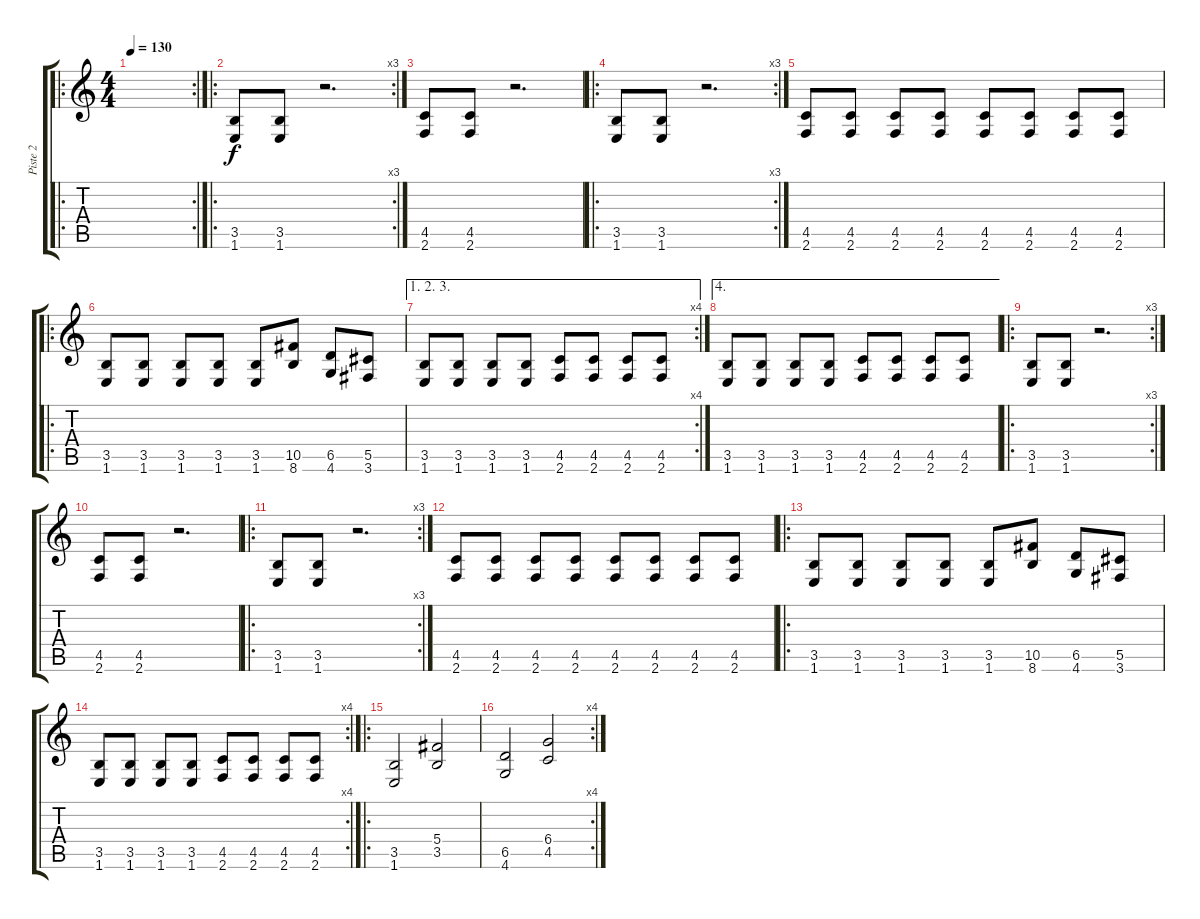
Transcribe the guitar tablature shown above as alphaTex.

\track ("Piste 2" "Piste 2") {instrument distortionguitar}
\staff {score tabs}
\tuning (Eb4 Bb3 Gb3 Db3 Ab2 Eb2) {hide}
\ro
\rc 2
\ts (4 4)
\tempo 130
\clef g2
\ks c
|
\ro
\rc 3
(3.5 1.6).8 (3.5 1.6).8 r.2{d} |
(4.5 2.6).8 (4.5 2.6).8 r.2{d} |
\ro
\rc 3
(3.5 1.6).8 (3.5 1.6).8 r.2{d} |
(4.5 2.6).8 (4.5 2.6).8 (4.5 2.6).8 (4.5 2.6).8 (4.5 2.6).8 (4.5 2.6).8 (4.5 2.6).8 (4.5 2.6).8 |
\ro
(3.5 1.6).8 (3.5 1.6).8 (3.5 1.6).8 (3.5 1.6).8 (3.5 1.6).8 (10.5 8.6).8 (6.5 4.6).8 (5.5 3.6).8 |
\ae (1 2 3)
\rc 4
(3.5 1.6).8 (3.5 1.6).8 (3.5 1.6).8 (3.5 1.6).8 (4.5 2.6).8 (4.5 2.6).8 (4.5 2.6).8 (4.5 2.6).8 |
\ae 4
(3.5 1.6).8 (3.5 1.6).8 (3.5 1.6).8 (3.5 1.6).8 (4.5 2.6).8 (4.5 2.6).8 (4.5 2.6).8 (4.5 2.6).8 |
\ro
\rc 3
(3.5 1.6).8 (3.5 1.6).8 r.2{d} |
(4.5 2.6).8 (4.5 2.6).8 r.2{d} |
\ro
\rc 3
(3.5 1.6).8 (3.5 1.6).8 r.2{d} |
(4.5 2.6).8 (4.5 2.6).8 (4.5 2.6).8 (4.5 2.6).8 (4.5 2.6).8 (4.5 2.6).8 (4.5 2.6).8 (4.5 2.6).8 |
\ro
(3.5 1.6).8 (3.5 1.6).8 (3.5 1.6).8 (3.5 1.6).8 (3.5 1.6).8 (10.5 8.6).8 (6.5 4.6).8 (5.5 3.6).8 |
\rc 4
(3.5 1.6).8 (3.5 1.6).8 (3.5 1.6).8 (3.5 1.6).8 (4.5 2.6).8 (4.5 2.6).8 (4.5 2.6).8 (4.5 2.6).8 |
\ro
(3.5 1.6).2 (5.4 3.5).2 |
\rc 4
(6.5 4.6).2 (6.4 4.5).2
